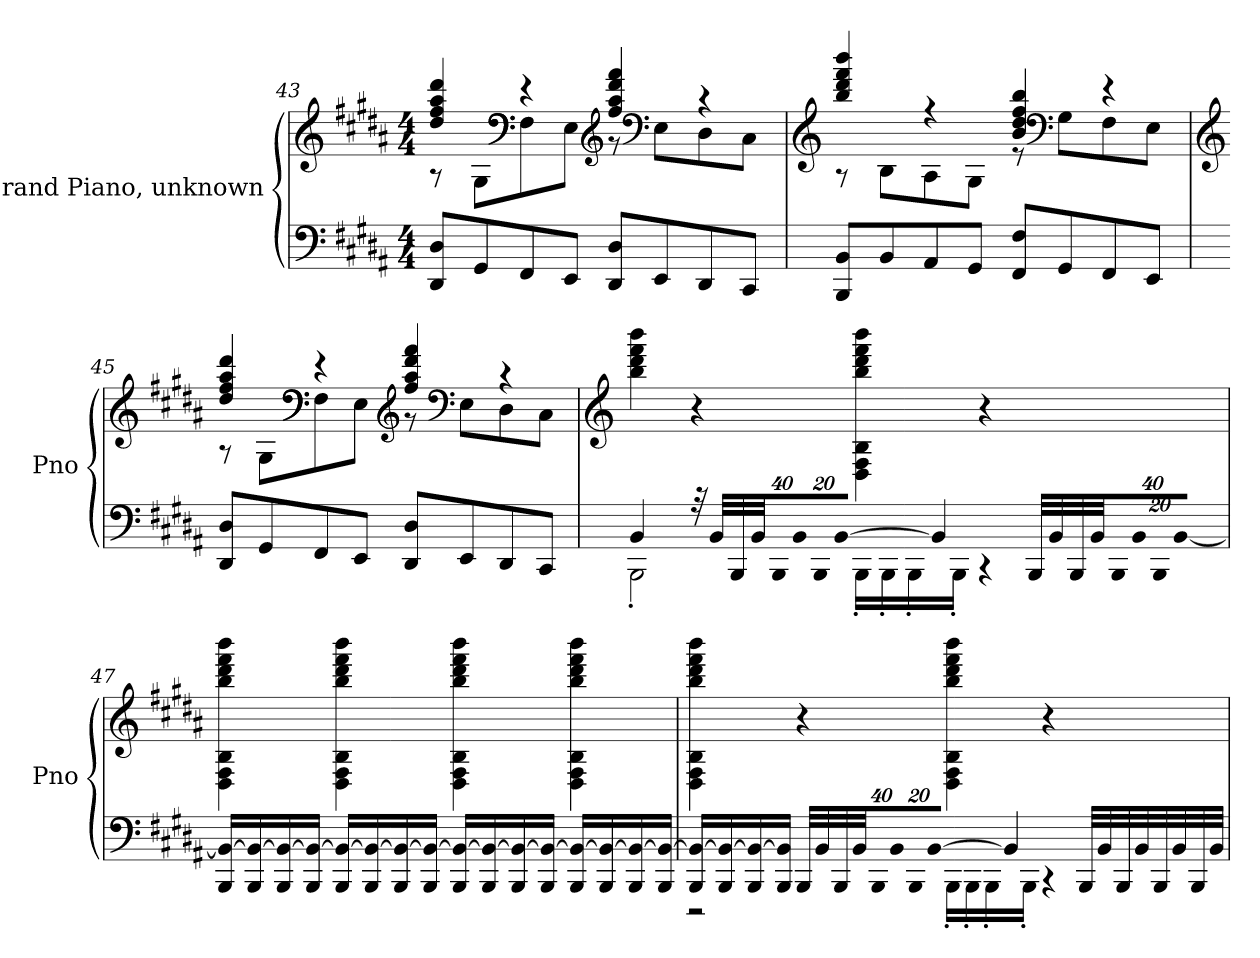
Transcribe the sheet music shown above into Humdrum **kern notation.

**kern	**kern
*part1	*part1
*staff2	*staff1
*I"Grand Piano, unknown	*
*I'Pno	*
*clefF4	*clefG2
*k[f#c#g#d#a#]	*k[f#c#g#d#a#]
*M4/4	*M4/4
=43	=43
*	*^
8DD#/ 8D#/L	4dd#/ 4ff#/ 4aa#/ 4ddd#/	8r
8GG#/	.	8G#\L
*	*clefF4	*
8FF#/	4r	8F#\
8EE/J	.	8E\J
*	*clefG2	*
8DD#/ 8D#/L	4ff#/ 4aa#/ 4ddd#/ 4fff#/	8r
*	*clefF4	*
8EE/	.	8E\L
8DD#/	4r	8D#\
8CC#/J	.	8C#\J
=44	=44	=44
*	*clefG2	*
8BBB/ 8BB/L	4bb/ 4ddd#/ 4fff#/ 4bbb/	8r
8BB/	.	8B\L
8AA#/	4r	8A#\
8GG#/J	.	8G#\J
8FF#/ 8F#/L	4b/ 4dd#/ 4ff#/ 4bb/	8r
*	*clefF4	*
8GG#/	.	8G#\L
8FF#/	4r	8F#\
8EE/J	.	8E\J
!!LO:PB:g=z	!!
=45	=45	=45
*	*clefG2	*
8DD#/ 8D#/L	4dd#/ 4ff#/ 4aa#/ 4ddd#/	8r
8GG#/	.	8G#\L
*	*clefF4	*
8FF#/	4r	8F#\
8EE/J	.	8E\J
*	*clefG2	*
8DD#/ 8D#/L	4ff#/ 4aa#/ 4ddd#/ 4fff#/	8r
*	*clefF4	*
8EE/	.	8E\L
8DD#/	4r	8D#\
8CC#/J	.	8C#\J
*	*v	*v
=46	=46
*	*clefG2
*^	*
4BB/	2BBB'\	4bb\ 4ddd#\ 4fff#\ 4bbb\
32r	.	4r
32BB/LLL	.	.
32BBB/	.	.
32BB/	.	.
*Xbrackettup	*	*
!LO:N:vis=32	!	!
640%23BBB/	.	.
!LO:N:vis=128%9	!	!
640%17BB/L	.	.
!LO:N:vis=128%9	!	!
640%17BBB/J	.	.
!LO:N:vis=32	!	!
[640%23BB/JJJ	.	.
4BB/]	16BBB'\LL	4D#\ 4F#\ 4B\ 4bb\ 4ddd#\ 4fff#\ 4bbb\
.	16BBB'\	.
.	16BBB'\	.
.	16BBB'\JJ	.
32BBB/LLL	4r	4r
32BB/	.	.
32BBB/	.	.
32BB/	.	.
!LO:N:vis=32	!	!
640%23BBB/	.	.
!LO:N:vis=128%9	!	!
640%17BB/L	.	.
!LO:N:vis=128%9	!	!
640%17BBB/J	.	.
!LO:N:vis=32	!	!
[640%23BB/JJJ	.	.
*v	*v	*
!!LO:LB:g=z
=47	=47
16BBB/ 16BB/_LL	4D#\ 4F#\ 4B\ 4bb\ 4ddd#\ 4fff#\ 4bbb\
16BBB/ 16BB/_	.
16BBB/ 16BB/_	.
16BBB/ 16BB/_JJ	.
16BBB/ 16BB/_LL	4D#\ 4F#\ 4B\ 4bb\ 4ddd#\ 4fff#\ 4bbb\
16BBB/ 16BB/_	.
16BBB/ 16BB/_	.
16BBB/ 16BB/_JJ	.
16BBB/ 16BB/_LL	4D#\ 4F#\ 4B\ 4bb\ 4ddd#\ 4fff#\ 4bbb\
16BBB/ 16BB/_	.
16BBB/ 16BB/_	.
16BBB/ 16BB/_JJ	.
16BBB/ 16BB/_LL	4D#\ 4F#\ 4B\ 4bb\ 4ddd#\ 4fff#\ 4bbb\
16BBB/ 16BB/_	.
16BBB/ 16BB/_	.
16BBB/ 16BB/_JJ	.
!!LO:LB:g=z
=48	=48
*^	*
16BBB/ 16BB/_LL	2r	4D#\ 4F#\ 4B\ 4bb\ 4ddd#\ 4fff#\ 4bbb\
16BBB/ 16BB/_	.	.
16BBB/ 16BB/_	.	.
16BBB/ 16BB/]JJ	.	.
32BBB/LLL	.	4r
32BB/	.	.
32BBB/	.	.
32BB/	.	.
!LO:N:vis=32	!	!
640%23BBB/	.	.
!LO:N:vis=128%9	!	!
640%17BB/L	.	.
!LO:N:vis=128%9	!	!
640%17BBB/J	.	.
!LO:N:vis=32	!	!
[640%23BB/JJJ	.	.
4BB/]	16BBB'\LL	4D#\ 4F#\ 4B\ 4bb\ 4ddd#\ 4fff#\ 4bbb\
.	16BBB'\	.
.	16BBB'\	.
.	16BBB'\JJ	.
32BBB/LLL	4r	4r
32BB/	.	.
32BBB/	.	.
32BB/	.	.
32BBB/	.	.
32BB/	.	.
32BBB/	.	.
32BB/JJJ	.	.
*v	*v	*
=	=
*-	*-
